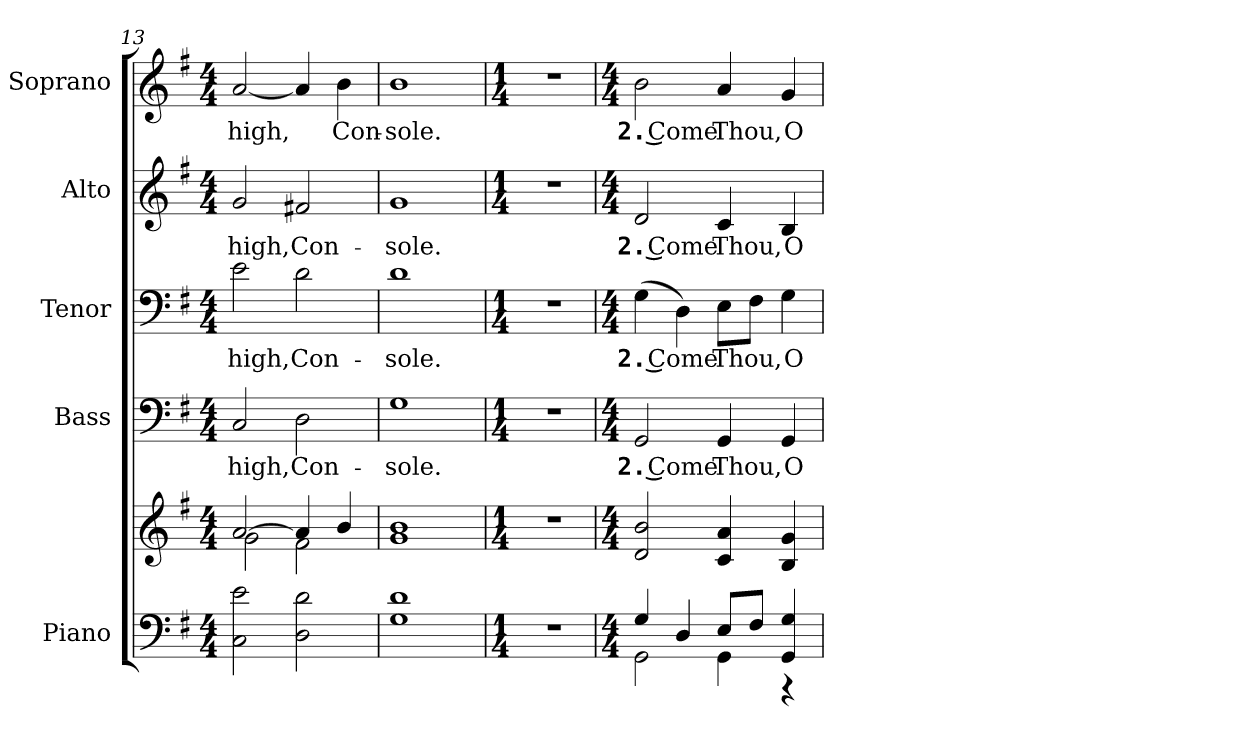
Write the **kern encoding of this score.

**kern	**kern	**kern	**text	**kern	**text	**kern	**text	**kern	**text
*part5	*part5	*part4	*part4	*part3	*part3	*part2	*part2	*part1	*part1
*staff6	*staff5	*staff4	*staff4	*staff3	*staff3	*staff2	*staff2	*staff1	*staff1
*I"Piano	*	*I"Bass	*	*I"Tenor	*	*I"Alto	*	*I"Soprano	*
*I'Pno.	*	*I'B.	*	*I'T.	*	*I'A.	*	*I'S.	*
!!LO:PB:g=z
*clefF4	*clefG2	*clefF4	*	*clefF4	*	*clefG2	*	*clefG2	*
*k[f#]	*k[f#]	*k[f#]	*	*k[f#]	*	*k[f#]	*	*k[f#]	*
*G:	*G:	*G:	*	*G:	*	*G:	*	*G:	*
*M4/4	*M4/4	*M4/4	*	*M4/4	*	*M4/4	*	*M4/4	*
=13	=13	=13	=13	=13	=13	=13	=13	=13	=13
*	*^	*	*	*	*	*	*	*	*
!	!	!	!	!LO:LY:b:color=#000000	!	!	!	!	!	!
!	!	!	!	!	!	!LO:LY:b:color=#000000	!	!	!	!
!	!	!	!	!	!	!	!	!LO:LY:b:color=#000000	!	!
!	!	!	!	!	!	!	!	!	!	!LO:LY:b:color=#000000
2Ci\ 2ei	[>2ai/	2gi\	2Ci/	high,	2ei\	high,	2gi/	high,	[<2ai/	high,
!	!	!	!	!LO:LY:b:color=#000000	!	!	!	!	!	!
!	!	!	!	!	!	!LO:LY:b:color=#000000	!	!	!	!
!	!	!	!	!	!	!	!	!LO:LY:b:color=#000000	!	!
2Di\ 2di	4ai/]	2f#i\	2Di\	Con-	2di\	Con-	2f#Xi/	Con-	4ai/]	.
!	!	!	!	!	!	!	!	!	!	!LO:LY:b:color=#000000
.	4bi/	.	.	.	.	.	.	.	4bi\	Con-
*	*v	*v	*	*	*	*	*	*	*	*
=14	=14	=14	=14	=14	=14	=14	=14	=14	=14
!	!	!	!LO:LY:b:color=#000000	!	!	!	!	!	!
!	!	!	!	!	!LO:LY:b:color=#000000	!	!	!	!
!	!	!	!	!	!	!	!LO:LY:b:color=#000000	!	!
!	!	!	!	!	!	!	!	!	!LO:LY:b:color=#000000
1Gi 1di	1gi 1bi	1Gi	-sole.	1di	-sole.	1gi	-sole.	1bi	-sole.
!!LO:PB:g=z
=15	=15	=15	=15	=15	=15	=15	=15	=15	=15
*M1/4	*M1/4	*M1/4	*	*M1/4	*	*M1/4	*	*M1/4	*
!LO:N:vis=1	!LO:N:vis=1	!LO:N:vis=1	!	!LO:N:vis=1	!	!LO:N:vis=1	!	!LO:N:vis=1	!
4r	4r	4r	.	4r	.	4r	.	4r	.
=16	=16	=16	=16	=16	=16	=16	=16	=16	=16
*M4/4	*M4/4	*M4/4	*	*M4/4	*	*M4/4	*	*M4/4	*
*^	*	*	*	*	*	*	*	*	*
!	!	!	!	!LO:LY:b:color=#000000	!	!	!	!	!	!
!	!	!	!	!	!	!LO:LY:b:color=#000000	!	!	!	!
!	!	!	!	!	!	!	!	!LO:LY:b:color=#000000	!	!
!	!	!	!	!	!	!	!	!	!	!LO:LY:b:color=#000000
4Gi/	2GGi\	2di/ 2bi	2GGi/	2. Come	(4Gi\	2. Come	2di/	2. Come	2bi\	2. Come
4Di/	.	.	.	.	4Di\)	.	.	.	.	.
!	!	!	!	!LO:LY:b:color=#000000	!	!	!	!	!	!
!	!	!	!	!	!	!LO:LY:b:color=#000000	!	!	!	!
!	!	!	!	!	!	!	!	!LO:LY:b:color=#000000	!	!
!	!	!	!	!	!	!	!	!	!	!LO:LY:b:color=#000000
8Ei/L	4GGi\	4ci/ 4ai	4GGi/	Thou,	8Ei\L	Thou,	4ci/	Thou,	4ai/	Thou,
8F#i/J	.	.	.	.	8F#i\J	.	.	.	.	.
!	!	!	!	!LO:LY:b:color=#000000	!	!	!	!	!	!
!	!	!	!	!	!	!LO:LY:b:color=#000000	!	!	!	!
!	!	!	!	!	!	!	!	!LO:LY:b:color=#000000	!	!
!	!	!	!	!	!	!	!	!	!	!LO:LY:b:color=#000000
4GGi/ 4Gi	4r	4Bi/ 4gi	4GGi/	O	4Gi\	O	4Bi/	O	4gi/	O
*v	*v	*	*	*	*	*	*	*	*	*
=	=	=	=	=	=	=	=	=	=
*-	*-	*-	*-	*-	*-	*-	*-	*-	*-
